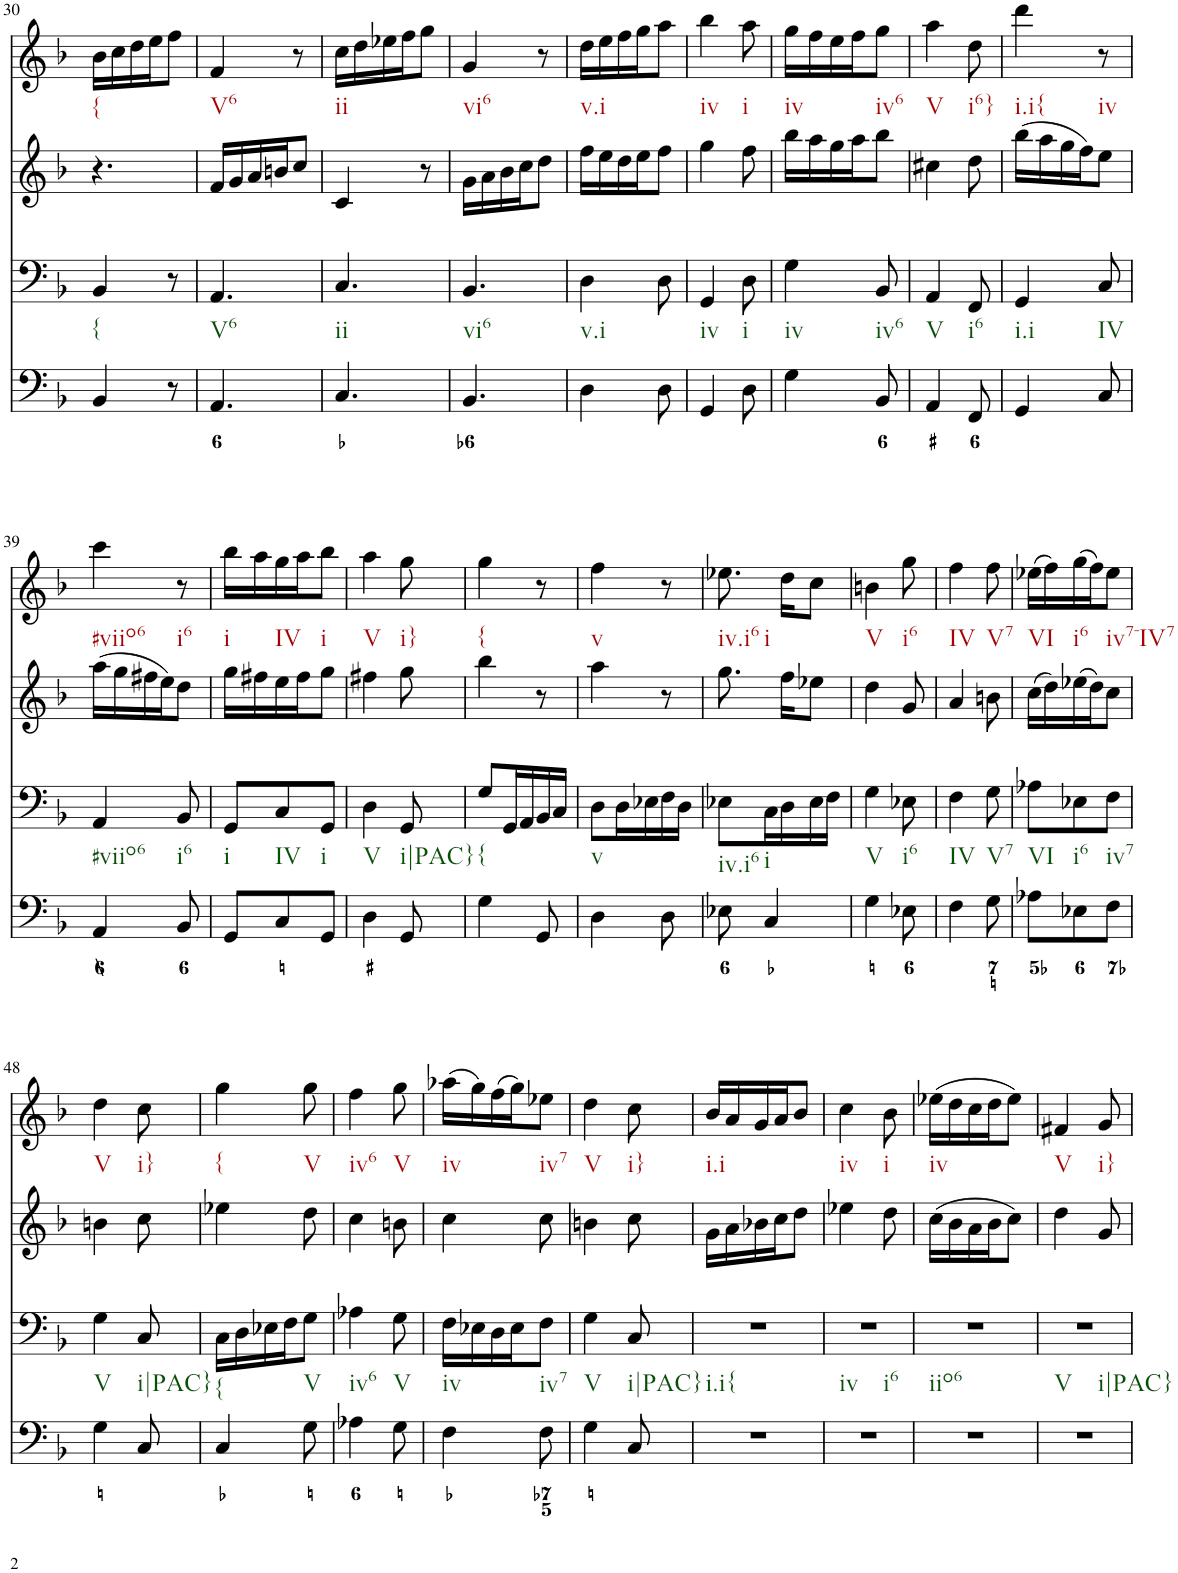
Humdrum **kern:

**kern	**kern	**kern	**kern
*part4	*part3	*part2	*part1
*staff4	*staff3	*staff2	*staff1
*I"violn	*I"violn	*I"cello	*I"organ
!!LO:PB:g=z
*clefF4	*clefF4	*clefG2	*clefG2
*k[b-]	*k[b-]	*k[b-]	*k[b-]
*d:	*d:	*d:	*d:
*M3/8	*M3/8	*M3/8	*M3/8
=30	=30	=30	=30
!	!	!	!LO:TX:b:t={
!	!LO:TX:b:t={	!	!
4BB-/	4BB-/	4.r	16b-\LL
.	.	.	16cc\
.	.	.	16dd\
.	.	.	16ee\J
8r	8r	.	8ff\J
=31	=31	=31	=31
!	!	!	!LO:TX:b:t=V6
!	!LO:TX:b:t=V6	!	!
4.AA/	4.AA/	16f/LL	4f/
.	.	16g/	.
.	.	16a/	.
.	.	16bn/J	.
.	.	8cc/J	8r
=32	=32	=32	=32
!	!	!	!LO:TX:b:t=ii
!	!LO:TX:b:t=ii	!	!
4.C/	4.C/	4c/	16cc\LL
.	.	.	16dd\
.	.	.	16ee-X\
.	.	.	16ff\J
.	.	8r	8gg\J
=33	=33	=33	=33
!	!	!	!LO:TX:b:t=vi6
!	!LO:TX:b:t=vi6	!	!
4.BB-/	4.BB-/	16g\LL	4g/
.	.	16a\	.
.	.	16b-\	.
.	.	16cc\J	.
.	.	8dd\J	8r
=34	=34	=34	=34
!	!	!	!LO:TX:b:t=v.i
!	!LO:TX:b:t=v.i	!	!
4D\	4D\	16ff\LL	16dd\LL
.	.	16ee\	16ee\
.	.	16dd\	16ff\
.	.	16ee\J	16gg\J
8D\	8D\	8ff\J	8aa\J
=35	=35	=35	=35
!	!	!	!LO:TX:b:t=iv
!	!LO:TX:b:t=iv	!	!
4GG/	4GG/	4gg\	4bb-\
!	!	!	!LO:TX:b:t=i
!	!LO:TX:b:t=i	!	!
8D\	8D\	8ff\	8aa\
=36	=36	=36	=36
!	!	!	!LO:TX:b:t=iv
!	!LO:TX:b:t=iv	!	!
4G\	4G\	16bb-\LL	16gg\LL
.	.	16aa\	16ff\
.	.	16gg\	16ee\
.	.	16aa\J	16ff\J
!	!	!	!LO:TX:b:t=iv6
!	!LO:TX:b:t=iv6	!	!
8BB-/	8BB-/	8bb-\J	8gg\J
=37	=37	=37	=37
!	!	!	!LO:TX:b:t=V
!	!LO:TX:b:t=V	!	!
4AA/	4AA/	4cc#X\	4aa\
!	!	!	!LO:TX:b:t=i6}
!	!LO:TX:b:t=i6	!	!
8FF/	8FF/	8dd\	8dd\
=38	=38	=38	=38
!	!	!	!LO:TX:b:t=i.i{
!	!LO:TX:b:t=i.i	!	!
4GG/	4GG/	(16bb-\LL	4ddd\
.	.	16aa\	.
.	.	16gg\	.
.	.	16ff\J)	.
!	!	!	!LO:TX:b:t=iv
!	!LO:TX:b:t=IV	!	!
8C/	8C/	8ee\J	8r
!!LO:LB:g=z
=39	=39	=39	=39
!	!	!	!LO:TX:b:t=#viio6
!	!LO:TX:b:t=#viio6	!	!
4AA/	4AA/	(16aa\LL	4ccc\
.	.	16gg\	.
.	.	16ff#X\	.
.	.	16ee\J)	.
!	!	!	!LO:TX:b:t=i6
!	!LO:TX:b:t=i6	!	!
8BB-/	8BB-/	8dd\J	8r
=40	=40	=40	=40
!	!	!	!LO:TX:b:t=i
!	!LO:TX:b:t=i	!	!
8GG/L	8GG/L	16gg\LL	16bb-\LL
.	.	16ff#X\	16aa\
!	!	!	!LO:TX:b:t=IV
!	!LO:TX:b:t=IV	!	!
8C/	8C/	16ee\	16gg\
.	.	16ff#\J	16aa\J
!	!	!	!LO:TX:b:t=i
!	!LO:TX:b:t=i	!	!
8GG/J	8GG/J	8gg\J	8bb-\J
=41	=41	=41	=41
!	!	!	!LO:TX:b:t=V
!	!LO:TX:b:t=V	!	!
4D\	4D\	4ff#X\	4aa\
!	!	!	!LO:TX:b:t=i}
!	!LO:TX:b:t=i|PAC}	!	!
8GG/	8GG/	8gg\	8gg\
=42	=42	=42	=42
!	!	!	!LO:TX:b:t={
!	!LO:TX:b:t={	!	!
4G\	8G/L	4bb-\	4gg\
.	16GG/L	.	.
.	16AA/	.	.
8GG/	16BB-/	8r	8r
.	16C/JJ	.	.
=43	=43	=43	=43
!	!	!	!LO:TX:b:t=v
!	!LO:TX:b:t=v	!	!
4D\	8D\L	4aa\	4ff\
.	16D\L	.	.
.	16E-X\	.	.
8D\	16F\	8r	8r
.	16D\JJ	.	.
=44	=44	=44	=44
!	!	!	!LO:TX:b:t=iv.i6
!	!	!	!LO:TX:b:t=i
!	!LO:TX:b:t=iv.i6	!	!
8E-X\	8E-X\L	8.gg\	8.ee-X\
!	!LO:TX:b:t=i	!	!
4C/	16C\L	.	.
.	16D\	16ff\KL	16dd\KL
.	16E-\	8ee-X\J	8cc\J
.	16F\JJ	.	.
=45	=45	=45	=45
!	!	!	!LO:TX:b:t=V
!	!LO:TX:b:t=V	!	!
4G\	4G\	4dd\	4bn\
!	!	!	!LO:TX:b:t=i6
!	!LO:TX:b:t=i6	!	!
8E-X\	8E-X\	8g/	8gg\
=46	=46	=46	=46
!	!	!	!LO:TX:b:t=IV
!	!LO:TX:b:t=IV	!	!
4F\	4F\	4a/	4ff\
!	!	!	!LO:TX:b:t=V7
!	!LO:TX:b:t=V7	!	!
8G\	8G\	8bn\	8ff\
=47	=47	=47	=47
!	!	!	!LO:TX:b:t=VI
!	!LO:TX:b:t=VI	!	!
8A-X\L	8A-X\L	(16cc\LL	(16ee-X\LL
.	.	16dd\)	16ff\)
!	!	!	!LO:TX:b:t=i6
!	!LO:TX:b:t=i6	!	!
8E-X\	8E-X\	(16ee-X\	(16gg\
.	.	16dd\J)	16ff\J)
!	!	!	!LO:TX:b:t=iv7-IV7
!	!LO:TX:b:t=iv7	!	!
8F\J	8F\J	8cc\J	8ee-\J
!!LO:LB:g=z
=48	=48	=48	=48
!	!	!	!LO:TX:b:t=V
!	!LO:TX:b:t=V	!	!
4G\	4G\	4bn\	4dd\
!	!	!	!LO:TX:b:t=i}
!	!LO:TX:b:t=i|PAC}	!	!
8C/	8C/	8cc\	8cc\
=49	=49	=49	=49
!	!	!	!LO:TX:b:t={
!	!LO:TX:b:t={	!	!
4C/	16C\LL	4ee-X\	4gg\
.	16D\	.	.
.	16E-X\	.	.
.	16F\J	.	.
!	!	!	!LO:TX:b:t=V
!	!LO:TX:b:t=V	!	!
8G\	8G\J	8dd\	8gg\
=50	=50	=50	=50
!	!	!	!LO:TX:b:t=iv6
!	!LO:TX:b:t=iv6	!	!
4A-X\	4A-X\	4cc\	4ff\
!	!	!	!LO:TX:b:t=V
!	!LO:TX:b:t=V	!	!
8G\	8G\	8bn\	8gg\
=51	=51	=51	=51
!	!	!	!LO:TX:b:t=iv
!	!LO:TX:b:t=iv	!	!
4F\	16F\LL	4cc\	(16aa-X\LL
.	16E-X\	.	16gg\)
.	16D\	.	(16ff\
.	16E-\J	.	16gg\J)
!	!	!	!LO:TX:b:t=iv7
!	!LO:TX:b:t=iv7	!	!
8F\	8F\J	8cc\	8ee-X\J
=52	=52	=52	=52
!	!	!	!LO:TX:b:t=V
!	!LO:TX:b:t=V	!	!
4G\	4G\	4bn\	4dd\
!	!	!	!LO:TX:b:t=i}
!	!LO:TX:b:t=i|PAC}	!	!
8C/	8C/	8cc\	8cc\
=53	=53	=53	=53
!	!	!	!LO:TX:b:t=i.i
!	!LO:TX:b:t=i.i{	!	!
4.r	4.r	16g\LL	16b-/LL
.	.	16a\	16a/
.	.	16b-X\	16g/
.	.	16cc\J	16a/J
.	.	8dd\J	8b-/J
=54	=54	=54	=54
!	!	!	!LO:TX:b:t=iv
!	!LO:TX:b:t=iv	!	!
!	!LO:TX:b:t=i6	!	!
4.r	4.r	4ee-X\	4cc\
!	!	!	!LO:TX:b:t=i
.	.	8dd\	8b-\
=55	=55	=55	=55
!	!	!	!LO:TX:b:t=iv
!	!LO:TX:b:t=iio6	!	!
4.r	4.r	(16cc\LL	(16ee-X\LL
.	.	16b-\	16dd\
.	.	16a\	16cc\
.	.	16b-\J	16dd\J
.	.	8cc\J)	8ee-\J)
=56	=56	=56	=56
!	!	!	!LO:TX:b:t=V
!	!LO:TX:b:t=V	!	!
!	!LO:TX:b:t=i|PAC}	!	!
4.r	4.r	4dd\	4f#X/
!	!	!	!LO:TX:b:t=i}
.	.	8g/	8g/
=	=	=	=
*-	*-	*-	*-
